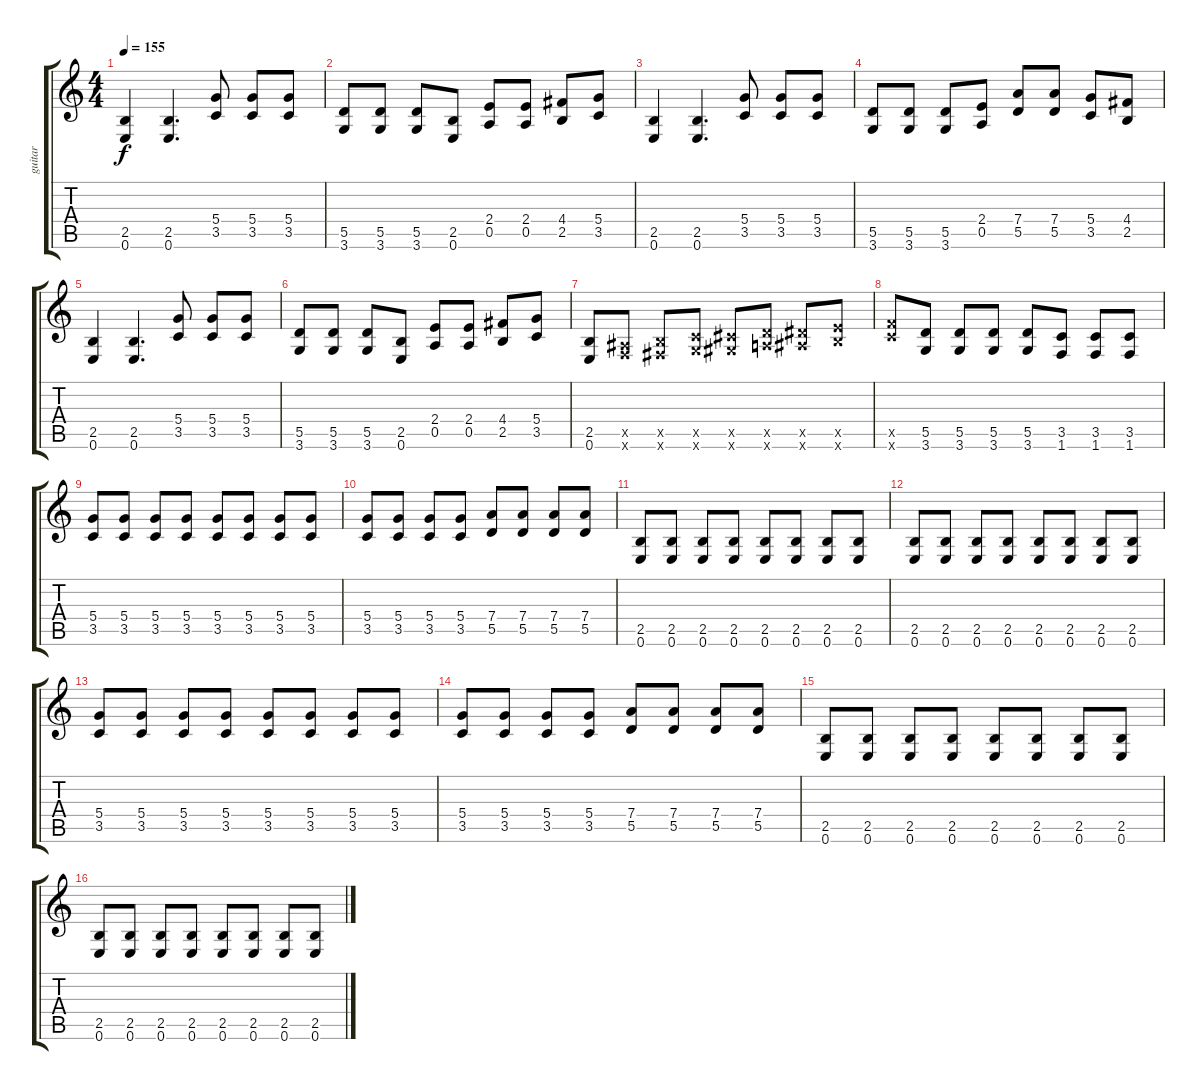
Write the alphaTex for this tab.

\track ("guitar" "guitar") {instrument distortionguitar}
\staff {score tabs}
\tuning (E4 B3 G3 D3 A2 E2) {hide}
\ts (4 4)
\tempo 155
\clef g2
\ks c
(2.5 0.6).4{dy f} (2.5 0.6).4{d} (5.4 3.5).8 (5.4 3.5).8 (5.4 3.5).8 |
(5.5 3.6).8 (5.5 3.6).8 (5.5 3.6).8 (2.5 0.6).8 (2.4 0.5).8 (2.4 0.5).8 (4.4 2.5).8 (5.4 3.5).8 |
(2.5 0.6).4 (2.5 0.6).4{d} (5.4 3.5).8 (5.4 3.5).8 (5.4 3.5).8 |
(5.5 3.6).8 (5.5 3.6).8 (5.5 3.6).8 (2.4 0.5).8 (7.4 5.5).8 (7.4 5.5).8 (5.4 3.5).8 (4.4 2.5).8 |
(2.5 0.6).4 (2.5 0.6).4{d} (5.4 3.5).8 (5.4 3.5).8 (5.4 3.5).8 |
(5.5 3.6).8 (5.5 3.6).8 (5.5 3.6).8 (2.5 0.6).8 (2.4 0.5).8 (2.4 0.5).8 (4.4 2.5).8 (5.4 3.5).8 |
(2.5 0.6).8 (1.5{x} 1.6{x}).8 (2.5{x} 2.6{x}).8 (3.5{x} 3.6{x}).8 (4.5{x} 4.6{x}).8 (5.5{x} 5.6{x}).8 (6.5{x} 6.6{x}).8 (7.5{x} 7.6{x}).8 |
(8.5{x} 8.6{x}).8 (5.5 3.6).8 (5.5 3.6).8 (5.5 3.6).8 (5.5 3.6).8 (3.5 1.6).8 (3.5 1.6).8 (3.5 1.6).8 |
(5.4 3.5).8 (5.4 3.5).8 (5.4 3.5).8 (5.4 3.5).8 (5.4 3.5).8 (5.4 3.5).8 (5.4 3.5).8 (5.4 3.5).8 |
(5.4 3.5).8 (5.4 3.5).8 (5.4 3.5).8 (5.4 3.5).8 (7.4 5.5).8 (7.4 5.5).8 (7.4 5.5).8 (7.4 5.5).8 |
(2.5 0.6).8 (2.5 0.6).8 (2.5 0.6).8 (2.5 0.6).8 (2.5 0.6).8 (2.5 0.6).8 (2.5 0.6).8 (2.5 0.6).8 |
(2.5 0.6).8 (2.5 0.6).8 (2.5 0.6).8 (2.5 0.6).8 (2.5 0.6).8 (2.5 0.6).8 (2.5 0.6).8 (2.5 0.6).8 |
(5.4 3.5).8 (5.4 3.5).8 (5.4 3.5).8 (5.4 3.5).8 (5.4 3.5).8 (5.4 3.5).8 (5.4 3.5).8 (5.4 3.5).8 |
(5.4 3.5).8 (5.4 3.5).8 (5.4 3.5).8 (5.4 3.5).8 (7.4 5.5).8 (7.4 5.5).8 (7.4 5.5).8 (7.4 5.5).8 |
(2.5 0.6).8 (2.5 0.6).8 (2.5 0.6).8 (2.5 0.6).8 (2.5 0.6).8 (2.5 0.6).8 (2.5 0.6).8 (2.5 0.6).8 |
(2.5 0.6).8 (2.5 0.6).8 (2.5 0.6).8 (2.5 0.6).8 (2.5 0.6).8 (2.5 0.6).8 (2.5 0.6).8 (2.5 0.6).8
